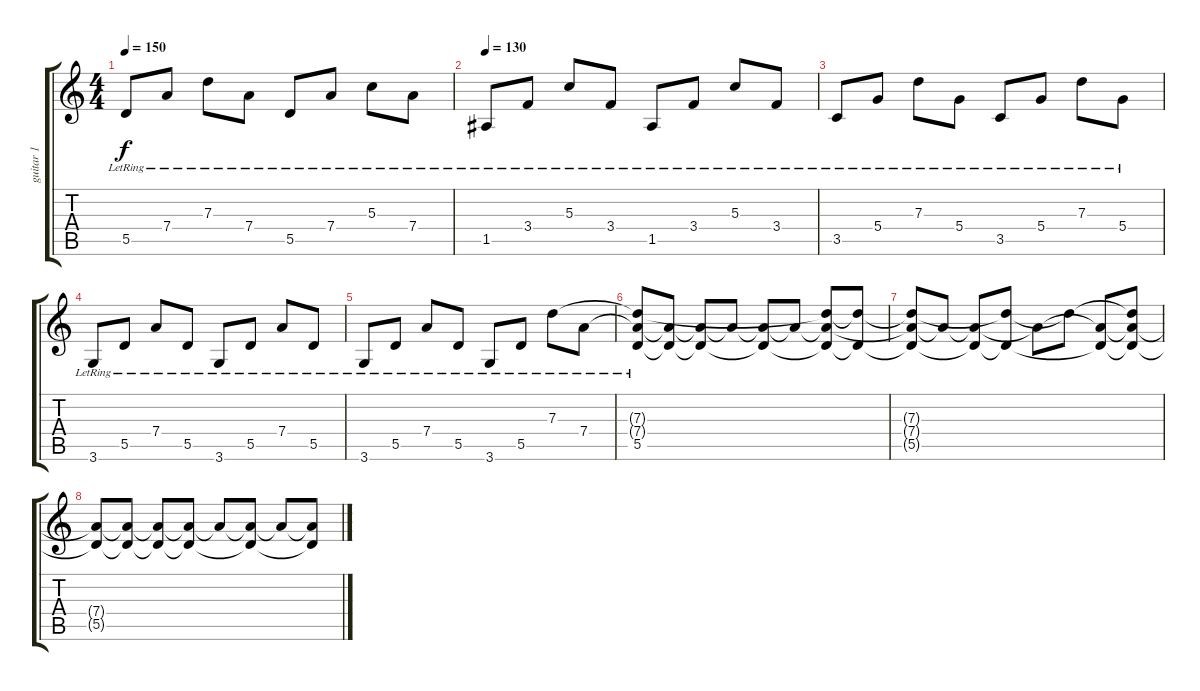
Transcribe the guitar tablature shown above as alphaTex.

\track ("guitar 1" "guitar 1") {instrument electricguitarmuted}
\staff {score tabs}
\tuning (E4 B3 G3 D3 A2 E2) {hide}
\ts (4 4)
\tempo 150
\clef g2
\ks c
5.5{lr}.8{dy f} 7.4{lr}.8 7.3{lr}.8 7.4{lr}.8 5.5{lr}.8 7.4{lr}.8 5.3{lr}.8 7.4{lr}.8 |
\tempo 130
1.5{lr}.8 3.4{lr}.8 5.3{lr}.8 3.4{lr}.8 1.5{lr}.8 3.4{lr}.8 5.3{lr}.8 3.4{lr}.8 |
3.5{lr}.8 5.4{lr}.8 7.3{lr}.8 5.4{lr}.8 3.5{lr}.8 5.4{lr}.8 7.3{lr}.8 5.4{lr}.8 |
3.6{lr}.8 5.5{lr}.8 7.4{lr}.8 5.5{lr}.8 3.6{lr}.8 5.5{lr}.8 7.4{lr}.8 5.5{lr}.8 |
3.6{lr}.8 5.5{lr}.8 7.4{lr}.8 5.5{lr}.8 3.6{lr}.8 5.5{lr}.8 7.3{lr}.8 7.4{lr}.8 |
(7.3{t} 7.4{t} 5.5{lr}).8{volume 6} (7.4{t} 5.5{t}).8 (7.4{t} 5.5{t}).8 7.4{t}.8 (7.4{t} 5.5{t}).8 7.4{t}.8 (7.3{t} 7.4{t} 5.5{t}).8 (7.3{t} 5.5{t}).8 |
(7.3{t} 7.4{t} 5.5{t}).8 7.4{t}.8 (7.4{t} 5.5{t}).8 (7.3{t} 5.5{t}).8 7.4{t}.8 7.3{t}.8 (7.4{t} 5.5{t}).8 (7.3{t} 7.4{t} 5.5{t}).8 |
(7.4{t} 5.5{t}).8 (7.4{t} 5.5{t}).8 (7.4{t} 5.5{t}).8 (7.4{t} 5.5{t}).8 7.4{t}.8 (7.4{t} 5.5{t}).8 7.4{t}.8 (7.4{t} 5.5{t}).8
